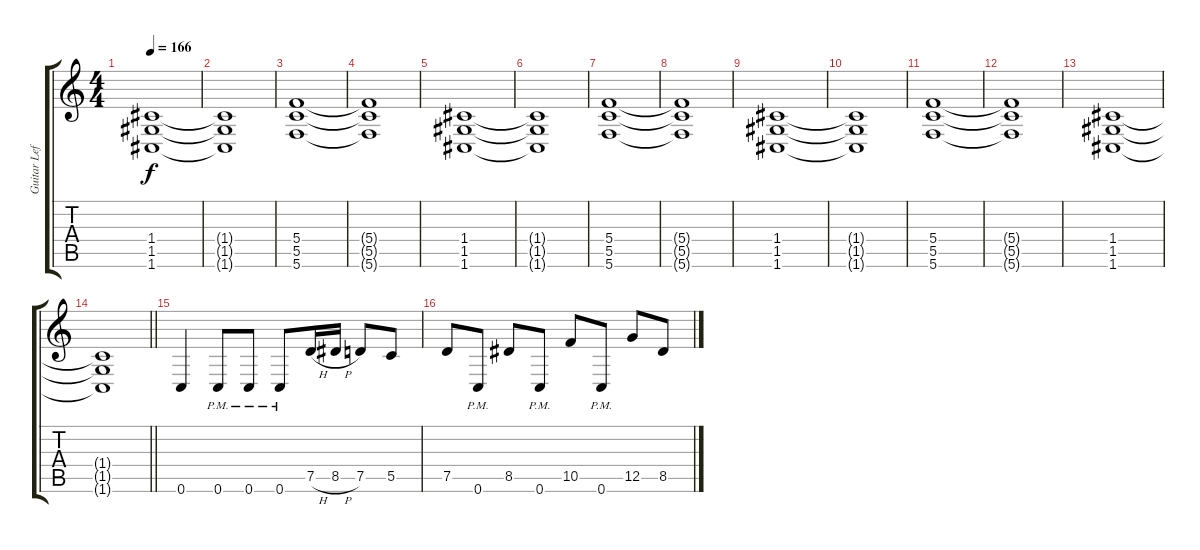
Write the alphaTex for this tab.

\track ("Guitar Left" "Guitar Lef") {instrument distortionguitar}
\staff {score tabs}
\tuning (D4 A3 F3 C3 G2 C2) {hide}
\ts (4 4)
\tempo 166
\clef g2
\ks c
(1.4 1.5 1.6).1{dy f} |
(1.4{t} 1.5{t} 1.6{t}).1 |
(5.4 5.5 5.6).1 |
(5.4{t} 5.5{t} 5.6{t}).1 |
(1.4 1.5 1.6).1 |
(1.4{t} 1.5{t} 1.6{t}).1 |
(5.4 5.5 5.6).1 |
(5.4{t} 5.5{t} 5.6{t}).1 |
(1.4 1.5 1.6).1 |
(1.4{t} 1.5{t} 1.6{t}).1 |
(5.4 5.5 5.6).1 |
(5.4{t} 5.5{t} 5.6{t}).1 |
(1.4 1.5 1.6).1 |
\barLineRight lightlight
(1.4{t} 1.5{t} 1.6{t}).1 |
0.6.4 0.6{pm}.8 0.6{pm}.8 0.6{pm}.8 7.5{h}.16 8.5{h}.16 7.5.8 5.5.8 |
7.5.8 0.6{pm}.8 8.5.8 0.6{pm}.8 10.5.8 0.6{pm}.8 12.5.8 8.5.8
